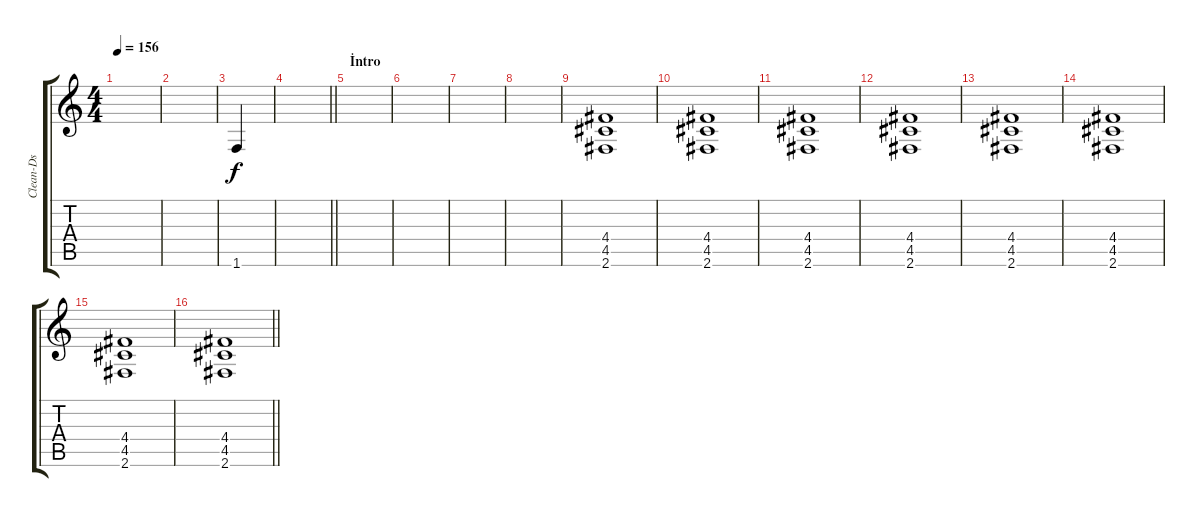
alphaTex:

\track ("Clean-Ds" "Clean-Ds") {instrument distortionguitar}
\staff {score tabs}
\tuning (E4 B3 G3 D3 A2 E2) {hide}
\ts (4 4)
\tempo 156
\clef g2
\ks c
|
|
1.6.4 |
\barLineRight lightlight
|
\section ("" "İntro")
|
|
|
|
(4.4 4.5 2.6).1 |
(4.4 4.5 2.6).1 |
(4.4 4.5 2.6).1 |
(4.4 4.5 2.6).1 |
(4.4 4.5 2.6).1 |
(4.4 4.5 2.6).1 |
(4.4 4.5 2.6).1 |
\barLineRight lightlight
(4.4 4.5 2.6).1
